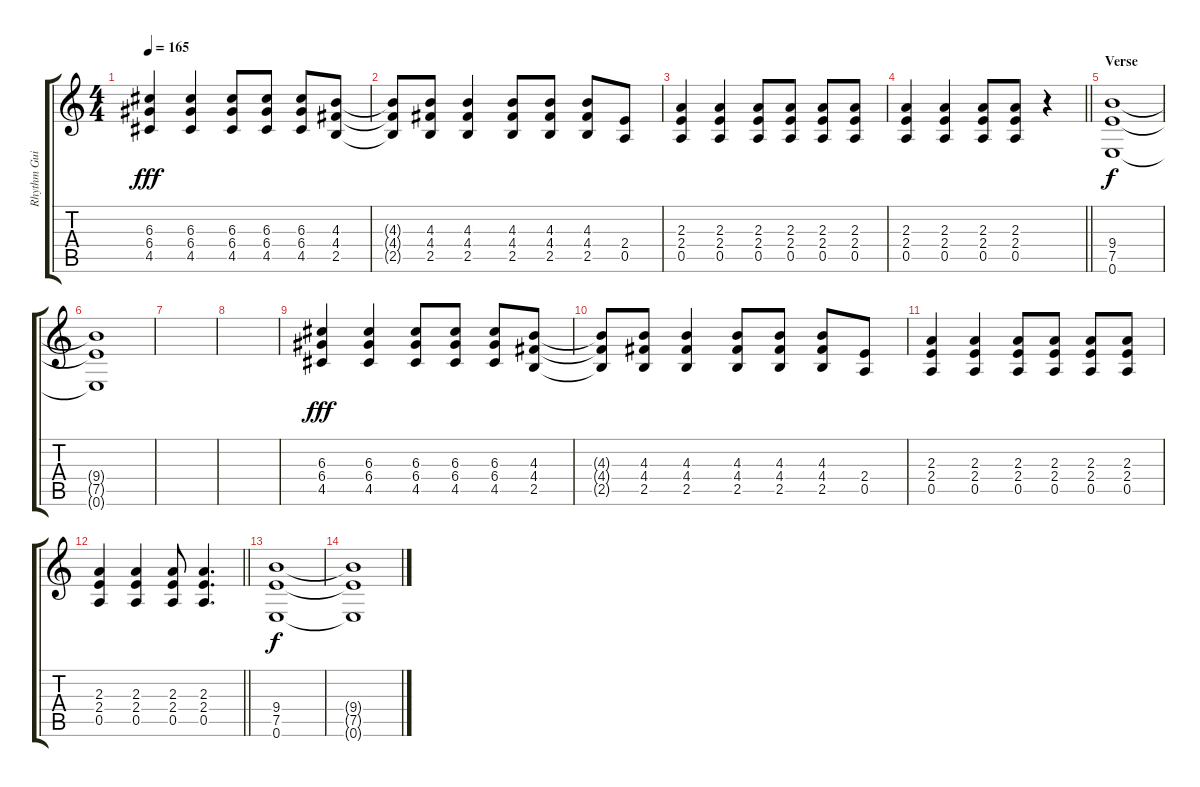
\track ("Rhythm Guitar" "Rhythm Gui") {instrument overdrivenguitar}
\staff {score tabs}
\tuning (E4 B3 G3 D3 A2 E2) {hide}
\ts (4 4)
\tempo 165
\clef g2
\ks c
(6.3 6.4 4.5).4{dy fff} (6.3 6.4 4.5).4 (6.3 6.4 4.5).8 (6.3 6.4 4.5).8 (6.3 6.4 4.5).8 (4.3 4.4 2.5).8 |
(4.3{t} 4.4{t} 2.5{t}).8 (4.3 4.4 2.5).8 (4.3 4.4 2.5).4 (4.3 4.4 2.5).8 (4.3 4.4 2.5).8 (4.3 4.4 2.5).8 (2.4 0.5).8 |
(2.3 2.4 0.5).4 (2.3 2.4 0.5).4 (2.3 2.4 0.5).8 (2.3 2.4 0.5).8 (2.3 2.4 0.5).8 (2.3 2.4 0.5).8 |
\barLineRight lightlight
(2.3 2.4 0.5).4 (2.3 2.4 0.5).4 (2.3 2.4 0.5).8 (2.3 2.4 0.5).8 r.4 |
\section ("" "Verse")
(9.4 7.5 0.6).1{dy f} |
(9.4{t} 7.5{t} 0.6{t}).1 |
|
|
(6.3 6.4 4.5).4{dy fff} (6.3 6.4 4.5).4 (6.3 6.4 4.5).8 (6.3 6.4 4.5).8 (6.3 6.4 4.5).8 (4.3 4.4 2.5).8 |
(4.3{t} 4.4{t} 2.5{t}).8 (4.3 4.4 2.5).8 (4.3 4.4 2.5).4 (4.3 4.4 2.5).8 (4.3 4.4 2.5).8 (4.3 4.4 2.5).8 (2.4 0.5).8 |
(2.3 2.4 0.5).4 (2.3 2.4 0.5).4 (2.3 2.4 0.5).8 (2.3 2.4 0.5).8 (2.3 2.4 0.5).8 (2.3 2.4 0.5).8 |
\barLineRight lightlight
(2.3 2.4 0.5).4 (2.3 2.4 0.5).4 (2.3 2.4 0.5).8 (2.3 2.4 0.5).4{d} |
(9.4 7.5 0.6).1{dy f} |
(9.4{t} 7.5{t} 0.6{t}).1
